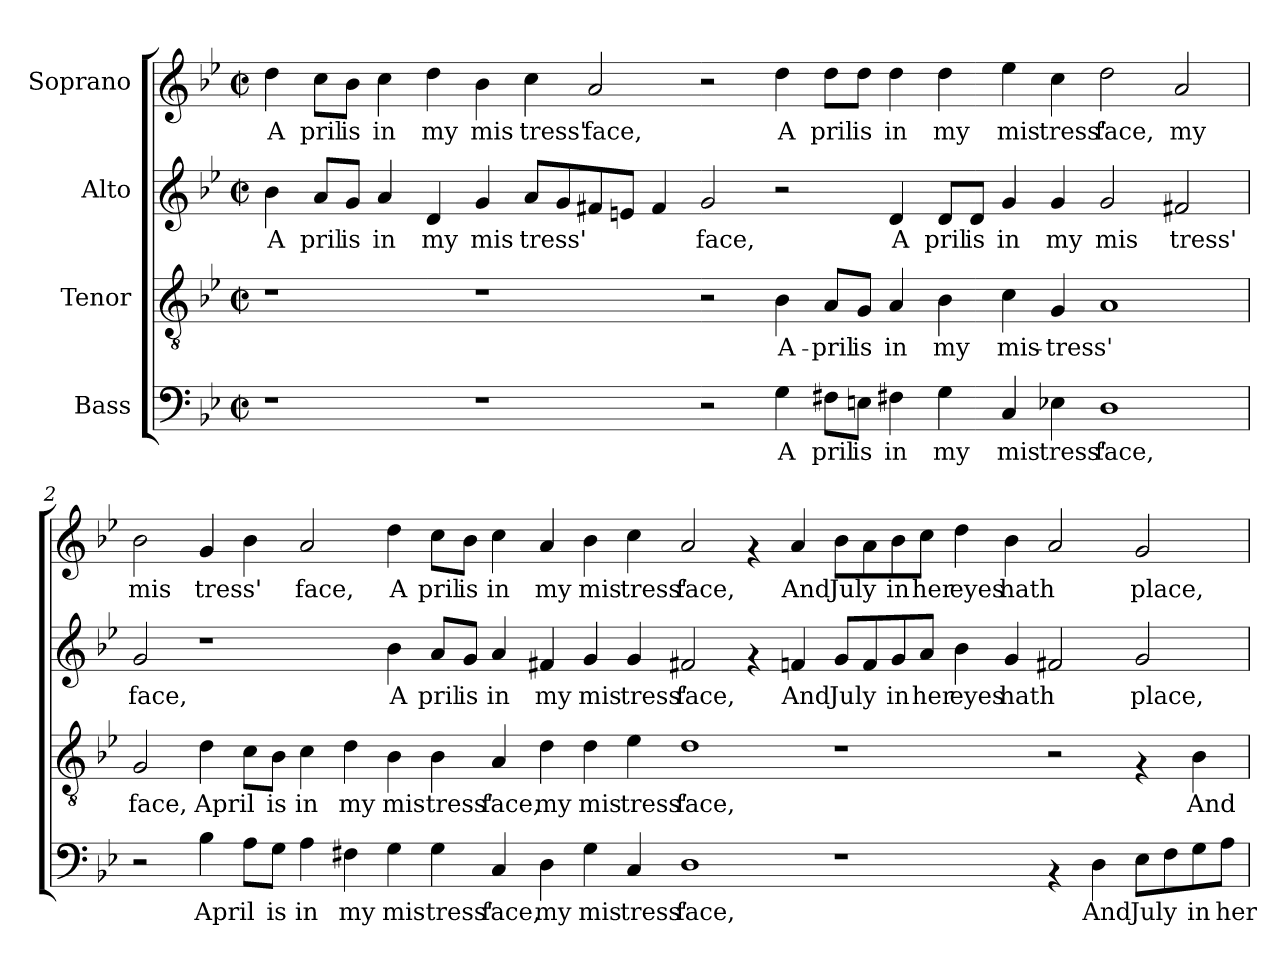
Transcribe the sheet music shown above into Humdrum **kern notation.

**kern	**text	**kern	**text	**kern	**text	**kern	**text
*part4	*part4	*part3	*part3	*part2	*part2	*part1	*part1
*staff4	*staff4	*staff3	*staff3	*staff2	*staff2	*staff1	*staff1
*I"Bass	*	*I"Tenor	*	*I"Alto	*	*I"Soprano	*
!!LO:PB:g=z
*clefF4	*	*clefGv2	*	*clefG2	*	*clefG2	*
*k[b-e-]	*	*k[b-e-]	*	*k[b-e-]	*	*k[b-e-]	*
*B-:	*	*B-:	*	*B-:	*	*B-:	*
*M2/2	*	*M2/2	*	*M2/2	*	*M2/2	*
*met(c|)	*	*met(c|)	*	*met(c|)	*	*met(c|)	*
=1	=1	=1	=1	=1	=1	=1	=1
!	!	!	!	!	!LO:LY:b	!	!LO:LY:b
1r	.	1r	.	4b-\	A	4dd\	A
!	!	!	!	!	!LO:LY:b	!	!LO:LY:b
.	.	.	.	8a/L	pril	8cc\L	pril
!	!	!	!	!	!LO:LY:b	!	!LO:LY:b
.	.	.	.	8g/J	is	8b-\J	is
!	!	!	!	!	!LO:LY:b	!	!LO:LY:b
.	.	.	.	4a/	in	4cc\	in
!	!	!	!	!	!LO:LY:b	!	!LO:LY:b
.	.	.	.	4d/	my	4dd\	my
!	!	!	!	!	!LO:LY:b	!	!LO:LY:b
1r	.	1r	.	4g/	mis	4b-\	mis
!	!	!	!	!	!LO:LY:b	!	!LO:LY:b
.	.	.	.	8a/L	tress'	4cc\	tress'
.	.	.	.	8g/	.	.	.
!	!	!	!	!	!	!	!LO:LY:b
.	.	.	.	8f#X/	.	2a/	face,
.	.	.	.	8en/J	.	.	.
.	.	.	.	4f#/	.	.	.
!	!	!	!	!	!LO:LY:b	!	!
2r	.	2r	.	2g/	face,	2r	.
!	!LO:LY:b	!	!LO:LY:b	!	!	!	!LO:LY:b
4G\	A	4B-\	A-	2r	.	4dd\	A
!	!LO:LY:b	!	!LO:LY:b	!	!	!	!LO:LY:b
8F#X\L	pril	8A/L	-pril	.	.	8dd\L	pril
!	!LO:LY:b	!	!LO:LY:b	!	!	!	!LO:LY:b
8En\J	is	8G/J	is	.	.	8dd\J	is
!	!LO:LY:b	!	!LO:LY:b	!	!LO:LY:b	!	!LO:LY:b
4F#X\	in	4A/	in	4d/	A	4dd\	in
!	!LO:LY:b	!	!LO:LY:b	!	!LO:LY:b	!	!LO:LY:b
4G\	my	4B-\	my	8d/L	pril	4dd\	my
!	!	!	!	!	!LO:LY:b	!	!
.	.	.	.	8d/J	is	.	.
!	!LO:LY:b	!	!LO:LY:b	!	!LO:LY:b	!	!LO:LY:b
4C/	mis	4c\	mis-	4g/	in	4ee-\	mis
!	!LO:LY:b	!	!LO:LY:b	!	!LO:LY:b	!	!LO:LY:b
4E-X\	tress'	4G/	-tress'	4g/	my	4cc\	tress'
!	!LO:LY:b	!	!	!	!LO:LY:b	!	!LO:LY:b
1D	face,	1A	.	2g/	mis	2dd\	face,
!	!	!	!	!	!LO:LY:b	!	!LO:LY:b
.	.	.	.	2f#X/	tress'	2a/	my
!!LO:LB:g=z
=2	=2	=2	=2	=2	=2	=2	=2
!	!	!	!LO:LY:b	!	!LO:LY:b	!	!LO:LY:b
2r	.	2G/	face,	2g/	face,	2b-\	mis
!	!LO:LY:b	!	!LO:LY:b	!	!	!	!LO:LY:b
4B-\	April	4d\	April	1r	.	4g/	tress'
8A\L	.	8c\L	.	.	.	4b-\	.
!	!LO:LY:b	!	!LO:LY:b	!	!	!	!
8G\J	is	8B-\J	is	.	.	.	.
!	!LO:LY:b	!	!LO:LY:b	!	!	!	!LO:LY:b
4A\	in	4c\	in	.	.	2a/	face,
!	!LO:LY:b	!	!LO:LY:b	!	!	!	!
4F#X\	my	4d\	my	.	.	.	.
!	!LO:LY:b	!	!LO:LY:b	!	!LO:LY:b	!	!LO:LY:b
4G\	mis	4B-\	mis	4b-\	A	4dd\	A
!	!LO:LY:b	!	!LO:LY:b	!	!LO:LY:b	!	!LO:LY:b
4G\	tress'	4B-\	tress'	8a/L	pril	8cc\L	pril
!	!	!	!	!	!LO:LY:b	!	!LO:LY:b
.	.	.	.	8g/J	is	8b-\J	is
!	!LO:LY:b	!	!LO:LY:b	!	!LO:LY:b	!	!LO:LY:b
4C/	face,	4A/	face,	4a/	in	4cc\	in
!	!LO:LY:b	!	!LO:LY:b	!	!LO:LY:b	!	!LO:LY:b
4D\	my	4d\	my	4f#X/	my	4a/	my
!	!LO:LY:b	!	!LO:LY:b	!	!LO:LY:b	!	!LO:LY:b
4G\	mis	4d\	mis	4g/	mis	4b-\	mis
!	!LO:LY:b	!	!LO:LY:b	!	!LO:LY:b	!	!LO:LY:b
4C/	tress'	4e-\	tress'	4g/	tress'	4cc\	tress'
!	!LO:LY:b	!	!LO:LY:b	!	!LO:LY:b	!	!LO:LY:b
1D	face,	1d	face,	2f#X/	face,	2a/	face,
.	.	.	.	4rf	.	4rf	.
!	!	!	!	!	!LO:LY:b	!	!LO:LY:b
.	.	.	.	4fn/	And	4a/	And
!	!	!	!	!	!LO:LY:b	!	!LO:LY:b
1r	.	1r	.	8g/L	July	8b-\L	July
.	.	.	.	8f/	.	8a\	.
!	!	!	!	!	!LO:LY:b	!	!LO:LY:b
.	.	.	.	8g/	in	8b-\	in
!	!	!	!	!	!LO:LY:b	!	!LO:LY:b
.	.	.	.	8a/J	her	8cc\J	her
!	!	!	!	!	!LO:LY:b	!	!LO:LY:b
.	.	.	.	4b-\	eyes	4dd\	eyes
!	!	!	!	!	!LO:LY:b	!	!LO:LY:b
.	.	.	.	4g/	hath	4b-\	hath
4rAA	.	2r	.	2f#X/	.	2a/	.
!	!LO:LY:b	!	!	!	!	!	!
4D\	And	.	.	.	.	.	.
!	!LO:LY:b	!	!	!	!LO:LY:b	!	!LO:LY:b
8E-\L	July	4rF	.	2g/	place,	2g/	place,
8F#\	.	.	.	.	.	.	.
!	!LO:LY:b	!	!LO:LY:b	!	!	!	!
8G\	in	4B-\	And	.	.	.	.
!	!LO:LY:b	!	!	!	!	!	!
8A\J	her	.	.	.	.	.	.
=	=	=	=	=	=	=	=
*-	*-	*-	*-	*-	*-	*-	*-
